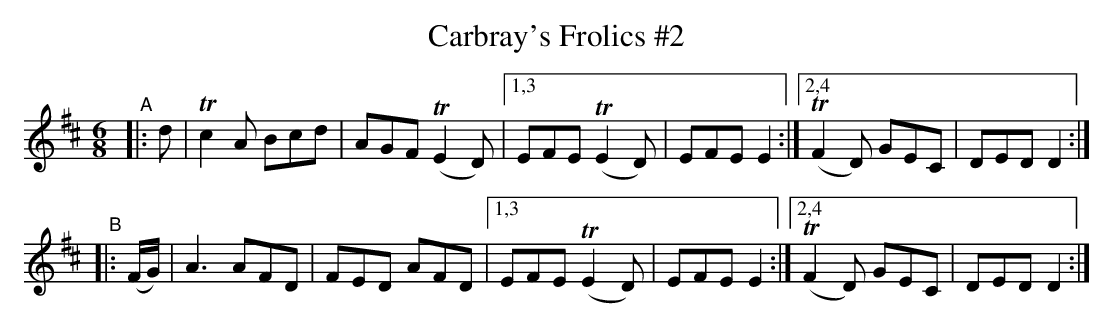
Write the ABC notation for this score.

X:1
T: Carbray's Frolics #2
M: 6/8
L: 1/8
K: D
"^A"\
|: d | Tc2A Bcd | AGF (TE2D) |\
[1,3 EFE (TE2D) | EFE E2 :|\
[2,4 (TF2D) GEC | DED D2 :|
"^B"\
|: (F/G/) | A3 AFD | FED AFD |\
[1,3 EFE (TE2D) | EFE E2 :|\
[2,4 (TF2D) GEC | DED D2 :|
